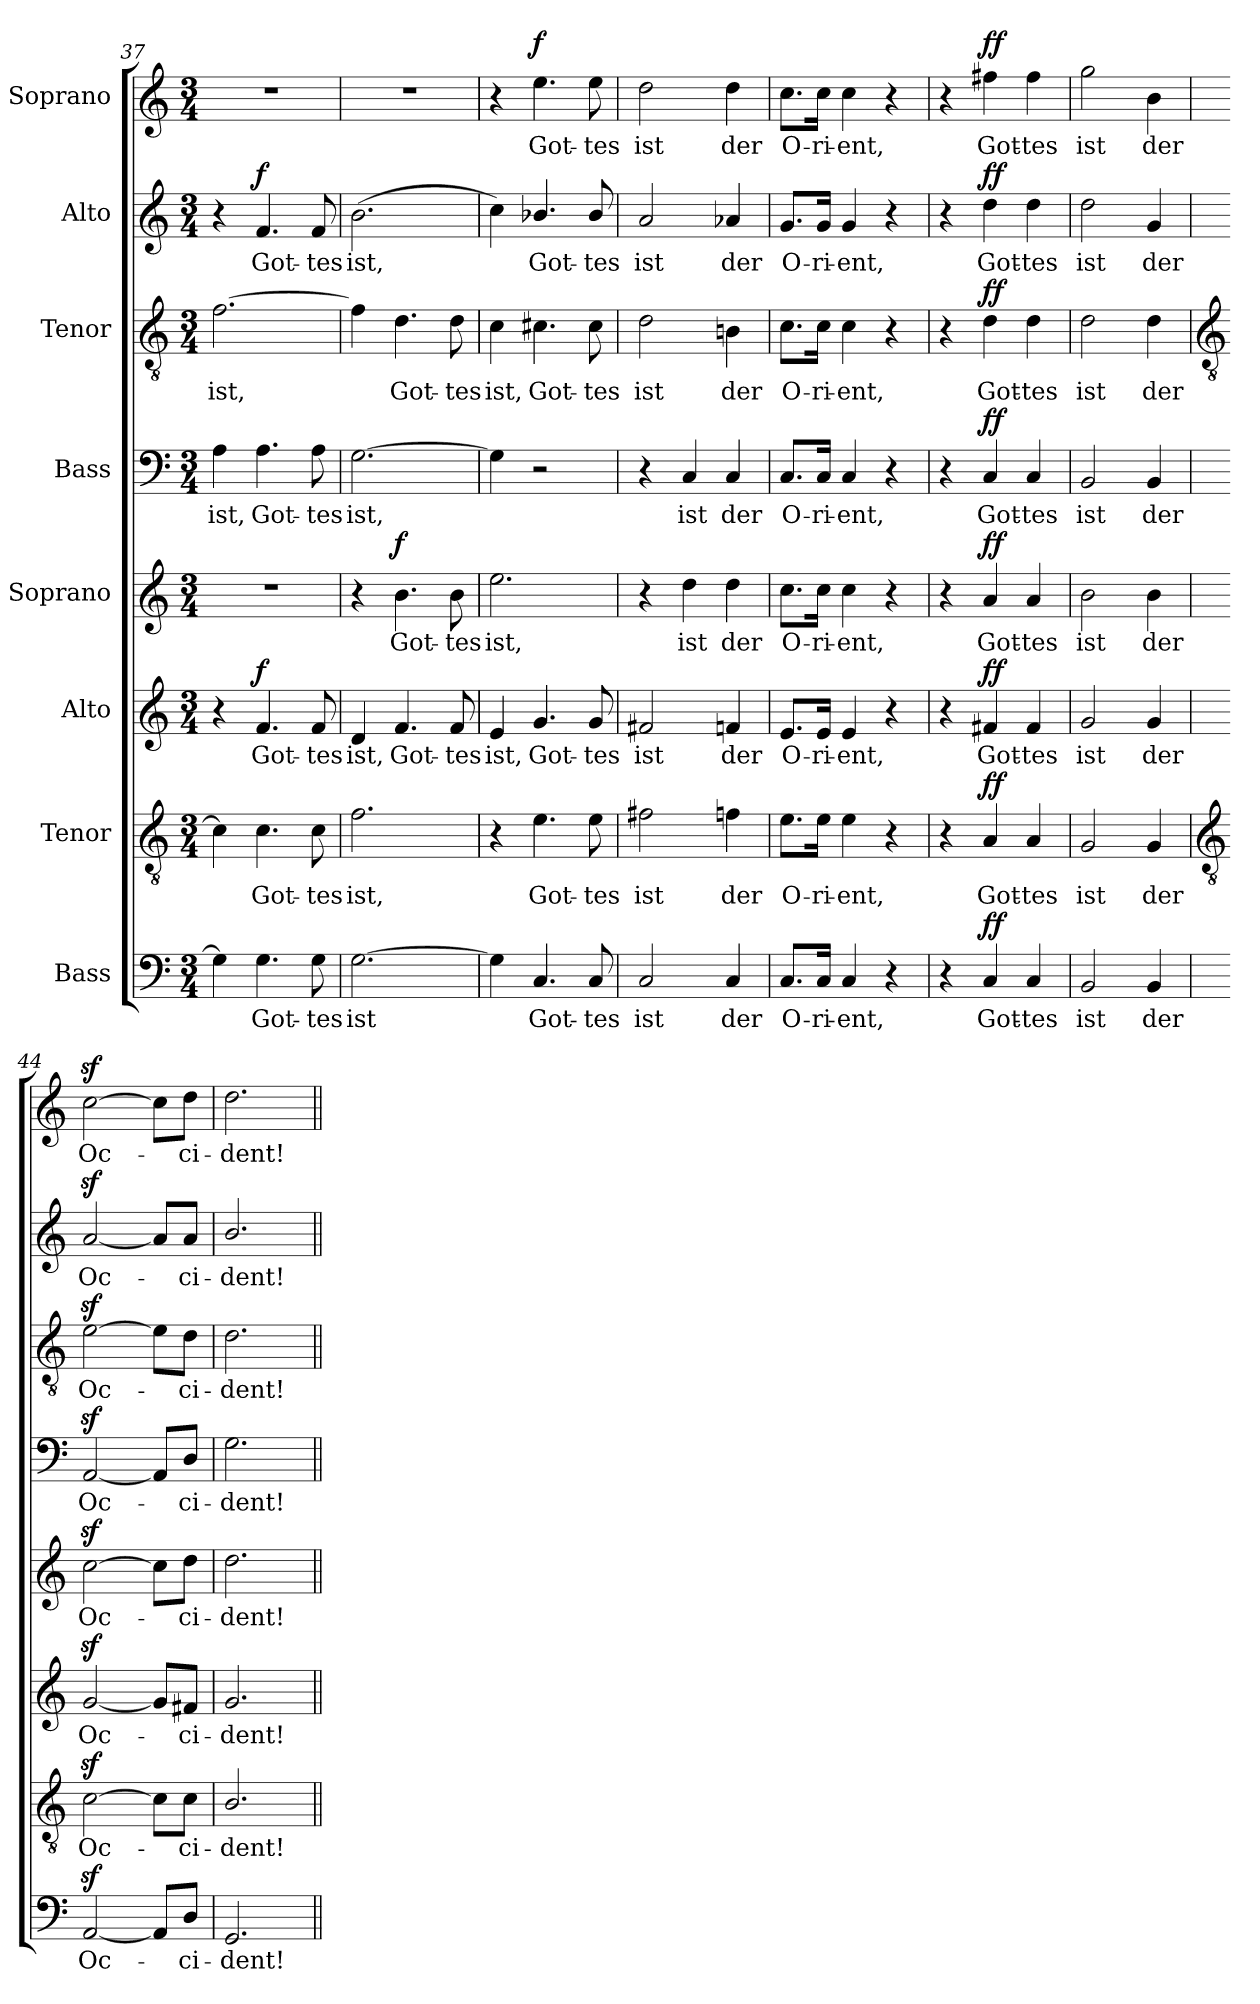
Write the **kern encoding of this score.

**kern	**text	**dynam	**kern	**text	**dynam	**kern	**text	**dynam	**kern	**text	**dynam	**kern	**text	**dynam	**kern	**text	**dynam	**kern	**text	**dynam	**kern	**text	**dynam
*part8	*part8	*part8	*part7	*part7	*part7	*part6	*part6	*part6	*part5	*part5	*part5	*part4	*part4	*part4	*part3	*part3	*part3	*part2	*part2	*part2	*part1	*part1	*part1
*staff8	*staff8	*staff8	*staff7	*staff7	*staff7	*staff6	*staff6	*staff6	*staff5	*staff5	*staff5	*staff4	*staff4	*staff4	*staff3	*staff3	*staff3	*staff2	*staff2	*staff2	*staff1	*staff1	*staff1
*I"Bass	*	*	*I"Tenor	*	*	*I"Alto	*	*	*I"Soprano	*	*	*I"Bass	*	*	*I"Tenor	*	*	*I"Alto	*	*	*I"Soprano	*	*
*clefF4	*	*	*clefGv2	*	*	*clefG2	*	*	*clefG2	*	*	*clefF4	*	*	*clefGv2	*	*	*clefG2	*	*	*clefG2	*	*
*k[]	*	*	*k[]	*	*	*k[]	*	*	*k[]	*	*	*k[]	*	*	*k[]	*	*	*k[]	*	*	*k[]	*	*
*C:	*	*	*C:	*	*	*C:	*	*	*C:	*	*	*C:	*	*	*C:	*	*	*C:	*	*	*C:	*	*
*M3/4	*	*	*M3/4	*	*	*M3/4	*	*	*M3/4	*	*	*M3/4	*	*	*M3/4	*	*	*M3/4	*	*	*M3/4	*	*
=37	=37	=37	=37	=37	=37	=37	=37	=37	=37	=37	=37	=37	=37	=37	=37	=37	=37	=37	=37	=37	=37	=37	=37
!	!	!	!	!	!	!	!	!	!LO:N:vis=1	!	!	!	!LO:LY:b	!	!	!LO:LY:b	!	!	!	!	!LO:N:vis=1	!	!
4G]	.	.	4c]	.	.	4r	.	.	2.r	.	.	4A	ist,	.	[2.f	ist,	.	4r	.	.	2.r	.	.
!	!LO:LY:b	!	!	!LO:LY:b	!	!	!LO:LY:b	!LO:DY:b	!	!	!	!	!LO:LY:b	!	!	!	!	!	!LO:LY:b	!LO:DY:b	!	!	!
4.G	Got-	.	4.c	Got-	.	4.f	Got-	f	.	.	.	4.A	Got-	.	.	.	.	4.f	Got-	f	.	.	.
!	!LO:LY:b	!	!	!LO:LY:b	!	!	!LO:LY:b	!	!	!	!	!	!LO:LY:b	!	!	!	!	!	!LO:LY:b	!	!	!	!
8G	-tes	.	8c	-tes	.	8f	-tes	.	.	.	.	8A	-tes	.	.	.	.	8f	-tes	.	.	.	.
=38	=38	=38	=38	=38	=38	=38	=38	=38	=38	=38	=38	=38	=38	=38	=38	=38	=38	=38	=38	=38	=38	=38	=38
!	!LO:LY:b	!	!	!LO:LY:b	!	!	!LO:LY:b	!	!	!	!	!	!LO:LY:b	!	!	!	!	!	!LO:LY:b	!	!LO:N:vis=1	!	!
[2.G	ist	.	2.f	ist,	.	4d	ist,	.	4r	.	.	[2.G	ist,	.	4f]	.	.	(>2.b	ist,	.	2.r	.	.
!	!	!	!	!	!	!	!LO:LY:b	!	!	!LO:LY:b	!LO:DY:b	!	!	!	!	!LO:LY:b	!	!	!	!	!	!	!
.	.	.	.	.	.	4.f	Got-	.	4.b	Got-	f	.	.	.	4.d	Got-	.	.	.	.	.	.	.
!	!	!	!	!	!	!	!LO:LY:b	!	!	!LO:LY:b	!	!	!	!	!	!LO:LY:b	!	!	!	!	!	!	!
.	.	.	.	.	.	8f	-tes	.	8b	-tes	.	.	.	.	8d	-tes	.	.	.	.	.	.	.
=39	=39	=39	=39	=39	=39	=39	=39	=39	=39	=39	=39	=39	=39	=39	=39	=39	=39	=39	=39	=39	=39	=39	=39
!	!	!	!	!	!	!	!LO:LY:b	!	!	!LO:LY:b	!	!	!	!	!	!LO:LY:b	!	!	!	!	!	!	!
4G]	.	.	4r	.	.	4e	ist,	.	2.ee	ist,	.	4G]	.	.	4c	ist,	.	4cc)	.	.	4r	.	.
!	!LO:LY:b	!	!	!LO:LY:b	!	!	!LO:LY:b	!	!	!	!	!	!	!	!	!LO:LY:b	!	!	!LO:LY:b	!	!	!LO:LY:b	!LO:DY:b
4.C	Got-	.	4.e	Got-	.	4.g	Got-	.	.	.	.	2r	.	.	4.c#X	Got-	.	4.b-X/	Got-	.	4.ee	Got-	f
!	!LO:LY:b	!	!	!LO:LY:b	!	!	!LO:LY:b	!	!	!	!	!	!	!	!	!LO:LY:b	!	!	!LO:LY:b	!	!	!LO:LY:b	!
8C	-tes	.	8e	-tes	.	8g	-tes	.	.	.	.	.	.	.	8c#	-tes	.	8b-/	-tes	.	8ee	-tes	.
=40	=40	=40	=40	=40	=40	=40	=40	=40	=40	=40	=40	=40	=40	=40	=40	=40	=40	=40	=40	=40	=40	=40	=40
!	!LO:LY:b	!	!	!LO:LY:b	!	!	!LO:LY:b	!	!	!	!	!	!	!	!	!LO:LY:b	!	!	!LO:LY:b	!	!	!LO:LY:b	!
2C	ist	.	2f#X	ist	.	2f#X	ist	.	4r	.	.	4r	.	.	2d	ist	.	2a	ist	.	2dd	ist	.
!	!	!	!	!	!	!	!	!	!	!LO:LY:b	!	!	!LO:LY:b	!	!	!	!	!	!	!	!	!	!
.	.	.	.	.	.	.	.	.	4dd	ist	.	4C	ist	.	.	.	.	.	.	.	.	.	.
!	!LO:LY:b	!	!	!LO:LY:b	!	!	!LO:LY:b	!	!	!LO:LY:b	!	!	!LO:LY:b	!	!	!LO:LY:b	!	!	!LO:LY:b	!	!	!LO:LY:b	!
4C	der	.	4fn	der	.	4fn	der	.	4dd	der	.	4C	der	.	4Bn	der	.	4a-X	der	.	4dd	der	.
=41	=41	=41	=41	=41	=41	=41	=41	=41	=41	=41	=41	=41	=41	=41	=41	=41	=41	=41	=41	=41	=41	=41	=41
!	!LO:LY:b	!	!	!LO:LY:b	!	!	!LO:LY:b	!	!	!LO:LY:b	!	!	!LO:LY:b	!	!	!LO:LY:b	!	!	!LO:LY:b	!	!	!LO:LY:b	!
8.C/L	O-	.	8.e\L	O-	.	8.e/L	O-	.	8.cc\L	O-	.	8.C/L	O-	.	8.c\L	O-	.	8.g/L	O-	.	8.cc\L	O-	.
!	!LO:LY:b	!	!	!LO:LY:b	!	!	!LO:LY:b	!	!	!LO:LY:b	!	!	!LO:LY:b	!	!	!LO:LY:b	!	!	!LO:LY:b	!	!	!LO:LY:b	!
16C/Jk	-ri-	.	16e\Jk	-ri-	.	16e/Jk	-ri-	.	16cc\Jk	-ri-	.	16C/Jk	-ri-	.	16c\Jk	-ri-	.	16g/Jk	-ri-	.	16cc\Jk	-ri-	.
!	!LO:LY:b	!	!	!LO:LY:b	!	!	!LO:LY:b	!	!	!LO:LY:b	!	!	!LO:LY:b	!	!	!LO:LY:b	!	!	!LO:LY:b	!	!	!LO:LY:b	!
4C	-ent,	.	4e	-ent,	.	4e	-ent,	.	4cc	-ent,	.	4C	-ent,	.	4c	-ent,	.	4g	-ent,	.	4cc	-ent,	.
4r	.	.	4r	.	.	4r	.	.	4r	.	.	4r	.	.	4r	.	.	4r	.	.	4r	.	.
=42	=42	=42	=42	=42	=42	=42	=42	=42	=42	=42	=42	=42	=42	=42	=42	=42	=42	=42	=42	=42	=42	=42	=42
4r	.	.	4r	.	.	4r	.	.	4r	.	.	4r	.	.	4r	.	.	4r	.	.	4r	.	.
!	!LO:LY:b	!LO:DY:b	!	!LO:LY:b	!LO:DY:b	!	!LO:LY:b	!LO:DY:b	!	!LO:LY:b	!LO:DY:b	!	!LO:LY:b	!LO:DY:b	!	!LO:LY:b	!LO:DY:b	!	!LO:LY:b	!LO:DY:b	!	!LO:LY:b	!LO:DY:b
4C	Got-	ff	4A	Got-	ff	4f#X	Got-	ff	4a	Got-	ff	4C	Got-	ff	4d	Got-	ff	4dd	Got-	ff	4ff#X	Got-	ff
!	!LO:LY:b	!	!	!LO:LY:b	!	!	!LO:LY:b	!	!	!LO:LY:b	!	!	!LO:LY:b	!	!	!LO:LY:b	!	!	!LO:LY:b	!	!	!LO:LY:b	!
4C	-tes	.	4A	-tes	.	4f#	-tes	.	4a	-tes	.	4C	-tes	.	4d	-tes	.	4dd	-tes	.	4ff#	-tes	.
=43	=43	=43	=43	=43	=43	=43	=43	=43	=43	=43	=43	=43	=43	=43	=43	=43	=43	=43	=43	=43	=43	=43	=43
!	!LO:LY:b	!	!	!LO:LY:b	!	!	!LO:LY:b	!	!	!LO:LY:b	!	!	!LO:LY:b	!	!	!LO:LY:b	!	!	!LO:LY:b	!	!	!LO:LY:b	!
2BB	ist	.	2G	ist	.	2g	ist	.	2b	ist	.	2BB	ist	.	2d	ist	.	2dd	ist	.	2gg	ist	.
!	!LO:LY:b	!	!	!LO:LY:b	!	!	!LO:LY:b	!	!	!LO:LY:b	!	!	!LO:LY:b	!	!	!LO:LY:b	!	!	!LO:LY:b	!	!	!LO:LY:b	!
4BB	der	.	4G	der	.	4g	der	.	4b	der	.	4BB	der	.	4d	der	.	4g	der	.	4b	der	.
!!LO:LB:g=z
=44	=44	=44	=44	=44	=44	=44	=44	=44	=44	=44	=44	=44	=44	=44	=44	=44	=44	=44	=44	=44	=44	=44	=44
*	*	*	*clefGv2	*	*	*	*	*	*	*	*	*	*	*	*clefGv2	*	*	*	*	*	*	*	*
!	!LO:LY:b	!	!	!LO:LY:b	!	!	!LO:LY:b	!	!	!LO:LY:b	!	!	!LO:LY:b	!	!	!LO:LY:b	!	!	!LO:LY:b	!	!	!LO:LY:b	!
[2AAz<	Oc-	.	[2cz<	Oc-	.	[2gz<	Oc-	.	[2ccz<	Oc-	.	[2AAz<	Oc-	.	[2ez<	Oc-	.	[2az<	Oc-	.	[2ccz<	Oc-	.
8AA/L]	.	.	8c\L]	.	.	8g/L]	.	.	8cc\L]	.	.	8AA/L]	.	.	8e\L]	.	.	8a/L]	.	.	8cc\L]	.	.
!	!LO:LY:b	!	!	!LO:LY:b	!	!	!LO:LY:b	!	!	!LO:LY:b	!	!	!LO:LY:b	!	!	!LO:LY:b	!	!	!LO:LY:b	!	!	!LO:LY:b	!
8D/J	ci-	.	8c\J	ci-	.	8f#X/J	ci-	.	8dd\J	ci-	.	8D/J	ci-	.	8d\J	ci-	.	8a/J	ci-	.	8dd\J	ci-	.
=45	=45	=45	=45	=45	=45	=45	=45	=45	=45	=45	=45	=45	=45	=45	=45	=45	=45	=45	=45	=45	=45	=45	=45
!	!LO:LY:b	!	!	!LO:LY:b	!	!	!LO:LY:b	!	!	!LO:LY:b	!	!	!LO:LY:b	!	!	!LO:LY:b	!	!	!LO:LY:b	!	!	!LO:LY:b	!
2.GG	-dent!	.	2.B/	-dent!	.	2.g	-dent!	.	2.dd	-dent!	.	2.G	-dent!	.	2.d	-dent!	.	2.b/	-dent!	.	2.dd	-dent!	.
=||	=||	=||	=||	=||	=||	=||	=||	=||	=||	=||	=||	=||	=||	=||	=||	=||	=||	=||	=||	=||	=||	=||	=||
*-	*-	*-	*-	*-	*-	*-	*-	*-	*-	*-	*-	*-	*-	*-	*-	*-	*-	*-	*-	*-	*-	*-	*-
